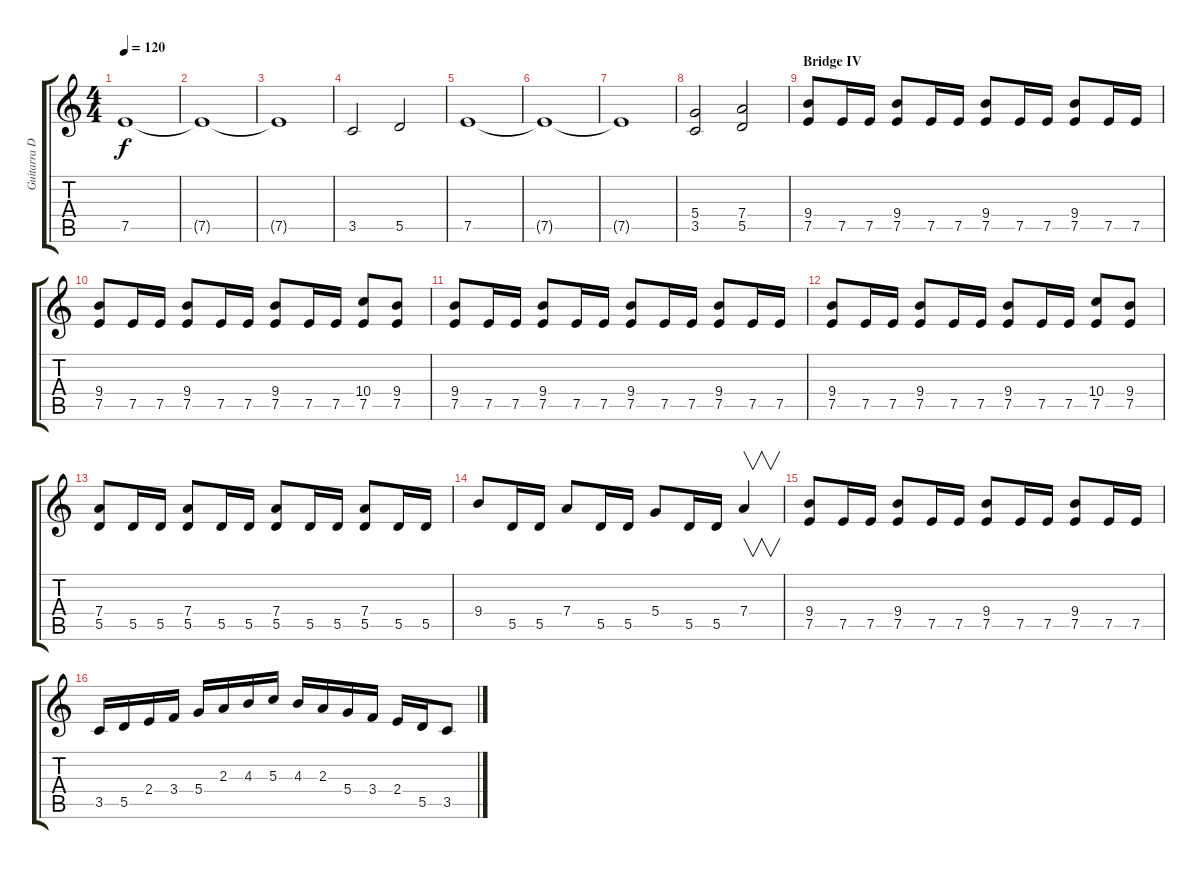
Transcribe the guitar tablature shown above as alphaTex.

\track ("Guitarra Distorção 2" "Guitarra D") {instrument distortionguitar}
\staff {score tabs}
\tuning (E4 B3 G3 D3 A2 E2) {hide}
\ts (4 4)
\tempo 120
\clef g2
\ks c
7.5.1{dy f volume 14} |
7.5{t}.1 |
7.5{t}.1 |
3.5.2 5.5.2 |
7.5.1{volume 14} |
7.5{t}.1 |
7.5{t}.1 |
(5.4 3.5).2{volume 12} (7.4 5.5).2 |
\section ("" "Bridge IV")
(9.4 7.5).8{volume 10} 7.5.16 7.5.16 (9.4 7.5).8 7.5.16 7.5.16 (9.4 7.5).8 7.5.16 7.5.16 (9.4 7.5).8 7.5.16 7.5.16 |
(9.4 7.5).8 7.5.16 7.5.16 (9.4 7.5).8 7.5.16 7.5.16 (9.4 7.5).8 7.5.16 7.5.16 (10.4 7.5).8 (9.4 7.5).8 |
(9.4 7.5).8 7.5.16 7.5.16 (9.4 7.5).8 7.5.16 7.5.16 (9.4 7.5).8 7.5.16 7.5.16 (9.4 7.5).8 7.5.16 7.5.16 |
(9.4 7.5).8 7.5.16 7.5.16 (9.4 7.5).8 7.5.16 7.5.16 (9.4 7.5).8 7.5.16 7.5.16 (10.4 7.5).8 (9.4 7.5).8 |
(7.4 5.5).8 5.5.16 5.5.16 (7.4 5.5).8 5.5.16 5.5.16 (7.4 5.5).8 5.5.16 5.5.16 (7.4 5.5).8 5.5.16 5.5.16 |
9.4.8 5.5.16 5.5.16 7.4.8 5.5.16 5.5.16 5.4.8 5.5.16 5.5.16 7.4.4{v volume 12 instrument guitarharmonics} |
(9.4 7.5).8{volume 10 instrument distortionguitar} 7.5.16 7.5.16 (9.4 7.5).8 7.5.16 7.5.16 (9.4 7.5).8 7.5.16 7.5.16 (9.4 7.5).8 7.5.16 7.5.16 |
3.5.16 5.5.16 2.4.16 3.4.16 5.4.16 2.3.16 4.3.16 5.3.16 4.3.16 2.3.16 5.4.16 3.4.16 2.4.16 5.5.16 3.5.8
